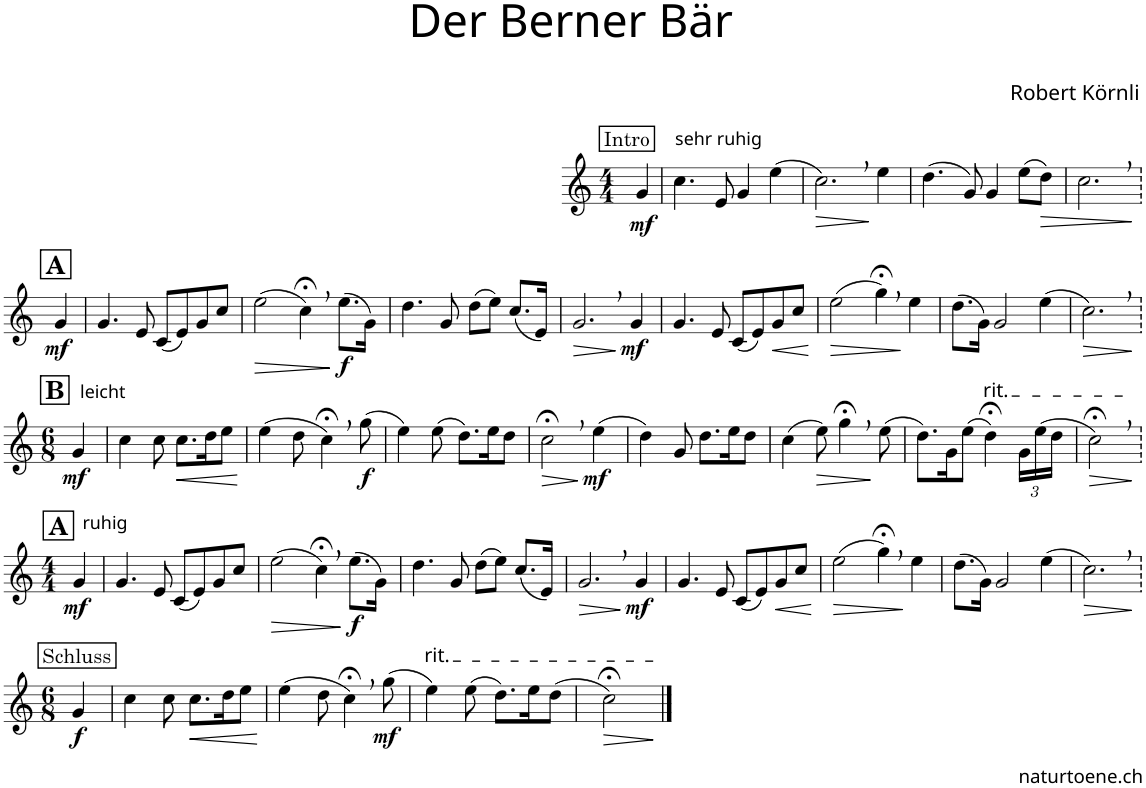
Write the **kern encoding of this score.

**kern	**dynam
*part1	*part1
*staff1	*staff1
*I"Alphorn	*
*I'Alphn.	*
*clefG2	*
*Trd4c6	*
*k[]	*
*M4/4	*
!!LO:REH:place=s1:a:cj:fs=11:t=Intro
=	=
!LO:TX:a:t=sehr ruhig	!
!	!LO:DY:b
4g/	mf
=1	=1
4.cc\	.
8e/	.
4g/	.
(4ee\	.
=2	=2
!	!LO:HP:b
2.cc,\)	>
4ee\	]
=3	=3
(4.dd\	.
8g/)	.
4g/	.
(8ee\L	.
!	!LO:HP:b
8dd\J)	>
=4	=4
2.cc,\	.
.	]
!!LO:LB:g=z
=4X1	=4X1
!!LO:REH:place=s1:a:B:cj:fs=14:t=A:qo=1
!	!LO:DY:b
4g/	mf
=5	=5
4.g/	.
8e/	.
(8c/L	.
8e/)	.
8g/	.
8cc/J	.
=6	=6
!	!LO:HP:b
(2ee\	>
4cc;<,\)	.
!	!LO:DY:n=1:b
(8.ee\L	] f
16g\Jk)	.
=7	=7
4.dd\	.
8g/	.
(8dd\L	.
8ee\J)	.
(8.cc/L	.
16e/Jk)	.
=8	=8
!	!LO:HP:b
2.g,/	>
!	!LO:DY:n=1:b
4g/	] mf
=9	=9
4.g/	.
8e/	.
(8c/L	.
8e/)	.
!	!LO:HP:b
8g/	<
8cc/J	.
.	[
=10	=10
!	!LO:HP:b
(2ee\	>
4gg;<,\)	.
4ee\	]
=11	=11
(8.dd\L	.
16g\Jk)	.
2g/	.
(4ee\	.
=12	=12
!	!LO:HP:b
2.cc,\)	>
.	]
!!LO:LB:g=z
=12X2	=12X2
*M6/8	*
!LO:TX:a:t=leicht	!
!	!LO:DY:b
4g/	mf
!!LO:REH:place=s1:a:B:cj:fs=14:t=B
=13	=13
4cc\	.
8cc\	.
!	!LO:HP:b
8.cc\L	<
16dd\K	.
8ee\J	.
.	[
=14	=14
(4ee\	.
8dd\	.
4cc;<,\)	.
!	!LO:DY:b
(8gg\	f
=15	=15
4ee\)	.
(8ee\	.
8.dd\L)	.
16ee\K	.
8dd\J	.
=16	=16
!	!LO:HP:b
2cc;<,\	>
!	!LO:DY:n=1:b
(4ee\	] mf
=17	=17
4dd\)	.
8g/	.
8.dd\L	.
16ee\K	.
8dd\J	.
=18	=18
(4cc\	.
!	!LO:HP:b
8ee\)	>
4gg;<,\	.
(8ee\	]
=19	=19
8.dd\L)	.
16g\K	.
(8ee\J	.
!LO:TX:a:t=rit.	!
4dd;<\)	.
*Xbrackettup	*
24g\LL	.
(24ee\	.
24dd\JJ	.
=20	=20
!	!LO:HP:b
2cc;<,\)	>
.	]
!!LO:LB:g=z
=20X3	=20X3
!!LO:REH:place=s1:a:B:cj:fs=14:t=A
*M4/4	*
!LO:TX:a:t=ruhig	!
!	!LO:DY:b
4g/	mf
=21	=21
4.g/	.
8e/	.
(8c/L	.
8e/)	.
8g/	.
8cc/J	.
=22	=22
!	!LO:HP:b
(2ee\	>
4cc;<,\)	.
!	!LO:DY:n=1:b
(8.ee\L	] f
16g\Jk)	.
=23	=23
4.dd\	.
8g/	.
(8dd\L	.
8ee\J)	.
(8.cc/L	.
16e/Jk)	.
=24	=24
!	!LO:HP:b
2.g,/	>
!	!LO:DY:n=1:b
4g/	] mf
=25	=25
4.g/	.
8e/	.
(8c/L	.
8e/)	.
!	!LO:HP:b
8g/	<
8cc/J	.
.	[
=26	=26
!	!LO:HP:b
(2ee\	>
4gg;<,\)	.
4ee\	]
=27	=27
(8.dd\L	.
16g\Jk)	.
2g/	.
(4ee\	.
=28	=28
!	!LO:HP:b
2.cc,\)	>
.	]
!!LO:LB:g=z
!!LO:REH:place=s1:a:cj:fs=11:t=Schluss
=28X4	=28X4
*M6/8	*
!	!LO:DY:b
4g/	f
=29	=29
4cc\	.
8cc\	.
!	!LO:HP:b
8.cc\L	<
16dd\K	.
8ee\J	.
.	[
=30	=30
(4ee\	.
8dd\	.
4cc;<,\)	.
!	!LO:DY:b
(8gg\	mf
=31	=31
!LO:TX:a:t=rit.	!
4ee\)	.
(8ee\	.
8.dd\L)	.
16ee\K	.
(8dd\J	.
=32	=32
!	!LO:HP:b
2cc;<\)	>
.	]
==	==
*-	*-
